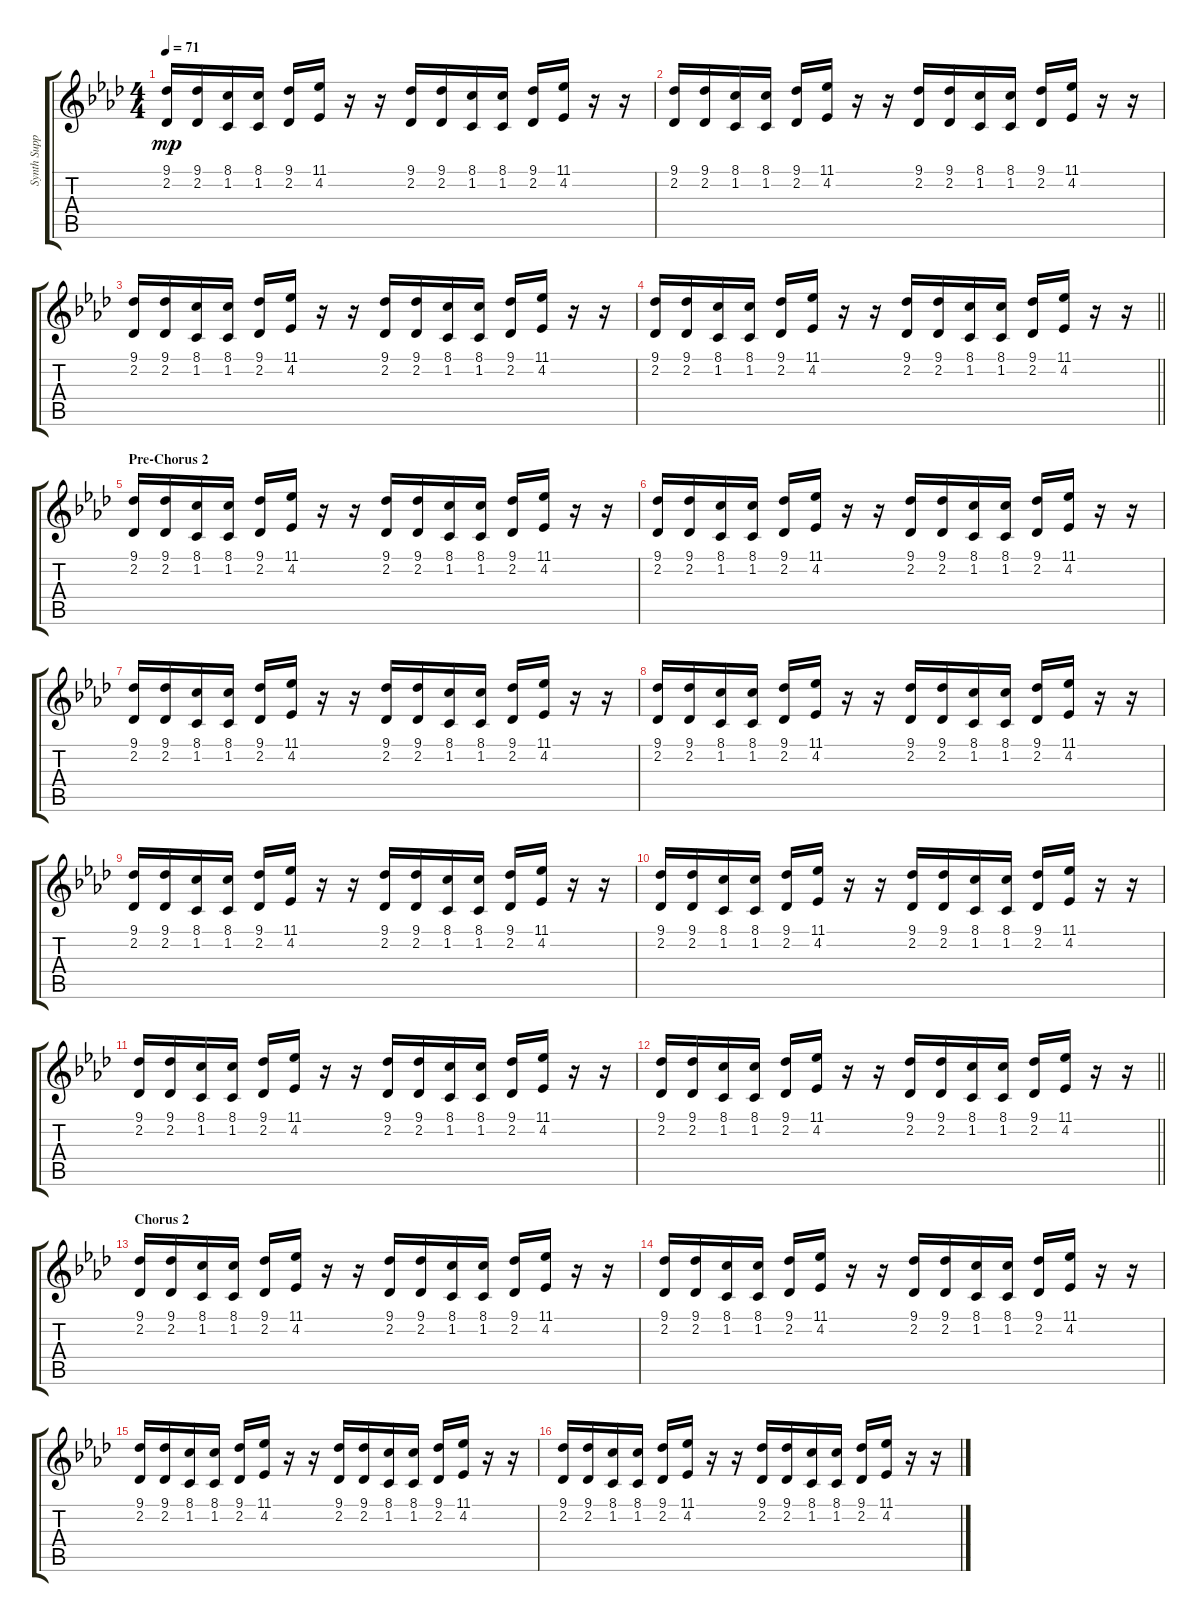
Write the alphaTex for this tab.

\track ("Synth Supplement" "Synth Supp") {instrument lead2sawtooth}
\staff {score tabs}
\tuning (E4 B3 G3 D3 A2 E2) {hide}
\ts (4 4)
\tempo 71
\clef g2
\ks ab
(9.1 2.2).16{dy mp} (9.1 2.2).16 (8.1 1.2).16 (8.1 1.2).16 (9.1 2.2).16 (11.1 4.2).16 r.16 r.16 (9.1 2.2).16 (9.1 2.2).16 (8.1 1.2).16 (8.1 1.2).16 (9.1 2.2).16 (11.1 4.2).16 r.16 r.16 |
(9.1 2.2).16 (9.1 2.2).16 (8.1 1.2).16 (8.1 1.2).16 (9.1 2.2).16 (11.1 4.2).16 r.16 r.16 (9.1 2.2).16 (9.1 2.2).16 (8.1 1.2).16 (8.1 1.2).16 (9.1 2.2).16 (11.1 4.2).16 r.16 r.16 |
(9.1 2.2).16 (9.1 2.2).16 (8.1 1.2).16 (8.1 1.2).16 (9.1 2.2).16 (11.1 4.2).16 r.16 r.16 (9.1 2.2).16 (9.1 2.2).16 (8.1 1.2).16 (8.1 1.2).16 (9.1 2.2).16 (11.1 4.2).16 r.16 r.16 |
\barLineRight lightlight
(9.1 2.2).16 (9.1 2.2).16 (8.1 1.2).16 (8.1 1.2).16 (9.1 2.2).16 (11.1 4.2).16 r.16 r.16 (9.1 2.2).16 (9.1 2.2).16 (8.1 1.2).16 (8.1 1.2).16 (9.1 2.2).16 (11.1 4.2).16 r.16 r.16 |
\section ("" "Pre-Chorus 2")
(9.1 2.2).16 (9.1 2.2).16 (8.1 1.2).16 (8.1 1.2).16 (9.1 2.2).16 (11.1 4.2).16 r.16 r.16 (9.1 2.2).16 (9.1 2.2).16 (8.1 1.2).16 (8.1 1.2).16 (9.1 2.2).16 (11.1 4.2).16 r.16 r.16 |
(9.1 2.2).16 (9.1 2.2).16 (8.1 1.2).16 (8.1 1.2).16 (9.1 2.2).16 (11.1 4.2).16 r.16 r.16 (9.1 2.2).16 (9.1 2.2).16 (8.1 1.2).16 (8.1 1.2).16 (9.1 2.2).16 (11.1 4.2).16 r.16 r.16 |
(9.1 2.2).16 (9.1 2.2).16 (8.1 1.2).16 (8.1 1.2).16 (9.1 2.2).16 (11.1 4.2).16 r.16 r.16 (9.1 2.2).16 (9.1 2.2).16 (8.1 1.2).16 (8.1 1.2).16 (9.1 2.2).16 (11.1 4.2).16 r.16 r.16 |
(9.1 2.2).16 (9.1 2.2).16 (8.1 1.2).16 (8.1 1.2).16 (9.1 2.2).16 (11.1 4.2).16 r.16 r.16 (9.1 2.2).16 (9.1 2.2).16 (8.1 1.2).16 (8.1 1.2).16 (9.1 2.2).16 (11.1 4.2).16 r.16 r.16 |
(9.1 2.2).16 (9.1 2.2).16 (8.1 1.2).16 (8.1 1.2).16 (9.1 2.2).16 (11.1 4.2).16 r.16 r.16 (9.1 2.2).16 (9.1 2.2).16 (8.1 1.2).16 (8.1 1.2).16 (9.1 2.2).16 (11.1 4.2).16 r.16 r.16 |
(9.1 2.2).16 (9.1 2.2).16 (8.1 1.2).16 (8.1 1.2).16 (9.1 2.2).16 (11.1 4.2).16 r.16 r.16 (9.1 2.2).16 (9.1 2.2).16 (8.1 1.2).16 (8.1 1.2).16 (9.1 2.2).16 (11.1 4.2).16 r.16 r.16 |
(9.1 2.2).16 (9.1 2.2).16 (8.1 1.2).16 (8.1 1.2).16 (9.1 2.2).16 (11.1 4.2).16 r.16 r.16 (9.1 2.2).16 (9.1 2.2).16 (8.1 1.2).16 (8.1 1.2).16 (9.1 2.2).16 (11.1 4.2).16 r.16 r.16 |
\barLineRight lightlight
(9.1 2.2).16 (9.1 2.2).16 (8.1 1.2).16 (8.1 1.2).16 (9.1 2.2).16 (11.1 4.2).16 r.16 r.16 (9.1 2.2).16 (9.1 2.2).16 (8.1 1.2).16 (8.1 1.2).16 (9.1 2.2).16 (11.1 4.2).16 r.16 r.16 |
\section ("" "Chorus 2")
(9.1 2.2).16 (9.1 2.2).16 (8.1 1.2).16 (8.1 1.2).16 (9.1 2.2).16 (11.1 4.2).16 r.16 r.16 (9.1 2.2).16 (9.1 2.2).16 (8.1 1.2).16 (8.1 1.2).16 (9.1 2.2).16 (11.1 4.2).16 r.16 r.16 |
(9.1 2.2).16 (9.1 2.2).16 (8.1 1.2).16 (8.1 1.2).16 (9.1 2.2).16 (11.1 4.2).16 r.16 r.16 (9.1 2.2).16 (9.1 2.2).16 (8.1 1.2).16 (8.1 1.2).16 (9.1 2.2).16 (11.1 4.2).16 r.16 r.16 |
(9.1 2.2).16 (9.1 2.2).16 (8.1 1.2).16 (8.1 1.2).16 (9.1 2.2).16 (11.1 4.2).16 r.16 r.16 (9.1 2.2).16 (9.1 2.2).16 (8.1 1.2).16 (8.1 1.2).16 (9.1 2.2).16 (11.1 4.2).16 r.16 r.16 |
(9.1 2.2).16 (9.1 2.2).16 (8.1 1.2).16 (8.1 1.2).16 (9.1 2.2).16 (11.1 4.2).16 r.16 r.16 (9.1 2.2).16 (9.1 2.2).16 (8.1 1.2).16 (8.1 1.2).16 (9.1 2.2).16 (11.1 4.2).16 r.16 r.16
